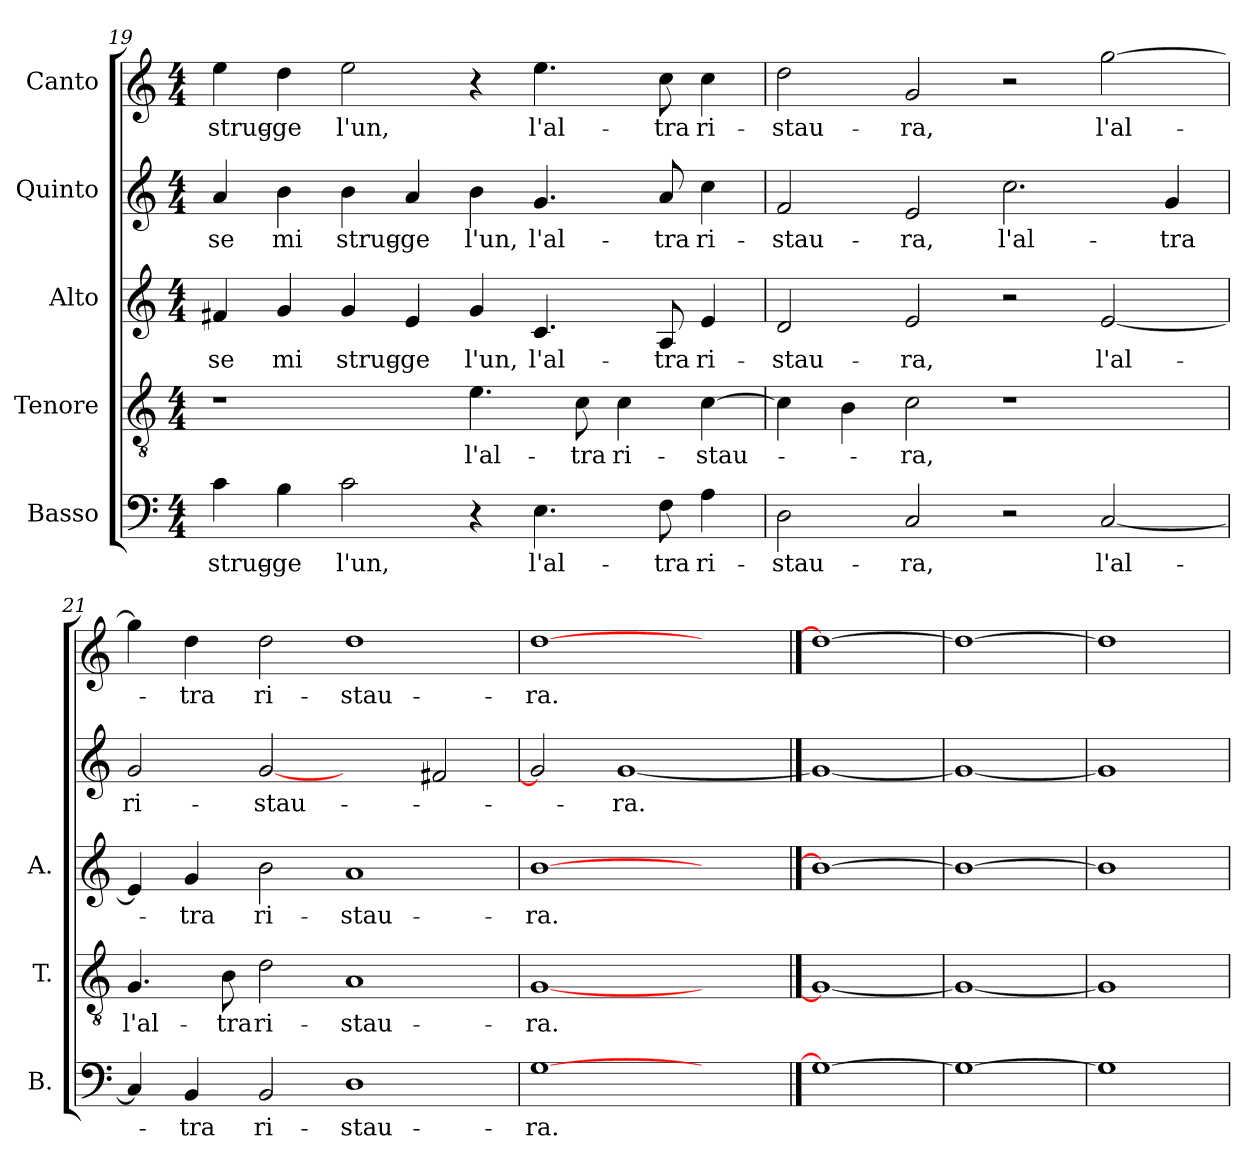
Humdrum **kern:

**kern	**text	**kern	**text	**kern	**text	**kern	**text	**kern	**text
*part5	*part5	*part4	*part4	*part3	*part3	*part2	*part2	*part1	*part1
*staff5	*staff5	*staff4	*staff4	*staff3	*staff3	*staff2	*staff2	*staff1	*staff1
*I"Basso	*	*I"Tenore	*	*I"Alto	*	*I"Quinto	*	*I"Canto	*
*I'B.	*	*I'T.	*	*I'A.	*	*	*	*	*
*clefF4	*	*clefGv2	*	*clefG2	*	*clefG2	*	*clefG2	*
*k[]	*	*k[]	*	*k[]	*	*k[]	*	*k[]	*
*C:	*	*C:	*	*C:	*	*C:	*	*C:	*
*M4/4	*	*M4/4	*	*M4/4	*	*M4/4	*	*M4/4	*
=19	=19	=19	=19	=19	=19	=19	=19	=19	=19
4c\	strug-	1r	.	4f#X/	se	4a/	se	4ee\	strug-
4B\	-ge	.	.	4g/	mi	4b\	mi	4dd\	-ge
2c\	l'un,	.	.	4g/	strug-	4b\	strug-	2ee\	l'un,
.	.	.	.	4e/	-ge	4a/	-ge	.	.
4r	.	4.e\	l'al-	4g/	l'un,	4b\	l'un,	4r	.
4.E\	l'al-	.	.	4.c/	l'al-	4.g/	l'al-	4.ee\	l'al-
.	.	8c\	-tra	.	.	.	.	.	.
.	.	4c\	ri-	.	.	.	.	.	.
8F\	-tra	.	.	8A/	-tra	8a/	-tra	8cc\	-tra
4A\	ri-	[4c\	-stau-	4e/	ri-	4cc\	ri-	4cc\	ri-
=20	=20	=20	=20	=20	=20	=20	=20	=20	=20
2D\	-stau-	4c\]	.	2d/	-stau-	2f/	-stau-	2dd\	-stau-
.	.	4B\	.	.	.	.	.	.	.
2C/	-ra,	2c\	-ra,	2e/	-ra,	2e/	-ra,	2g/	-ra,
2r	.	1r	.	2r	.	2.cc\	l'al-	2r	.
[2C/	l'al-	.	.	[2e/	l'al-	.	.	[2gg\	l'al-
.	.	.	.	.	.	4g/	-tra	.	.
=21	=21	=21	=21	=21	=21	=21	=21	=21	=21
4C/]	.	4.G/	l'al-	4e/]	.	2g/	ri-	4gg\]	.
4BB/	-tra	.	.	4g/	-tra	.	.	4dd\	-tra
.	.	8B\	-tra	.	.	.	.	.	.
2BB/	ri-	2d\	ri-	2b\	ri-	[2g/	-stau-	2dd\	ri-
1D\	-stau-	1A/	-stau-	1a/	-stau-	2ryy	.	1dd\	-stau-
.	.	.	.	.	.	2f#X/	.	.	.
=22	=22	=22	=22	=22	=22	=22	=22	=22	=22
[1G\	-ra.	[1G/	-ra.	[1b\	-ra.	2g/]	.	[1dd\	-ra.
.	.	.	.	.	.	[1g/	-ra.	.	.
2ryy	.	2ryy	.	2ryy	.	.	.	2ryy	.
==23	==23	==23	==23	==23	==23	==23	==23	==23	==23
1G\_	.	1G/_	.	1b\_	.	1g/_	.	1dd\_	.
=24	=24	=24	=24	=24	=24	=24	=24	=24	=24
1G\_	.	1G/_	.	1b\_	.	1g/_	.	1dd\_	.
=25	=25	=25	=25	=25	=25	=25	=25	=25	=25
1G\]	.	1G/]	.	1b\]	.	1g/]	.	1dd\]	.
=	=	=	=	=	=	=	=	=	=
*-	*-	*-	*-	*-	*-	*-	*-	*-	*-
